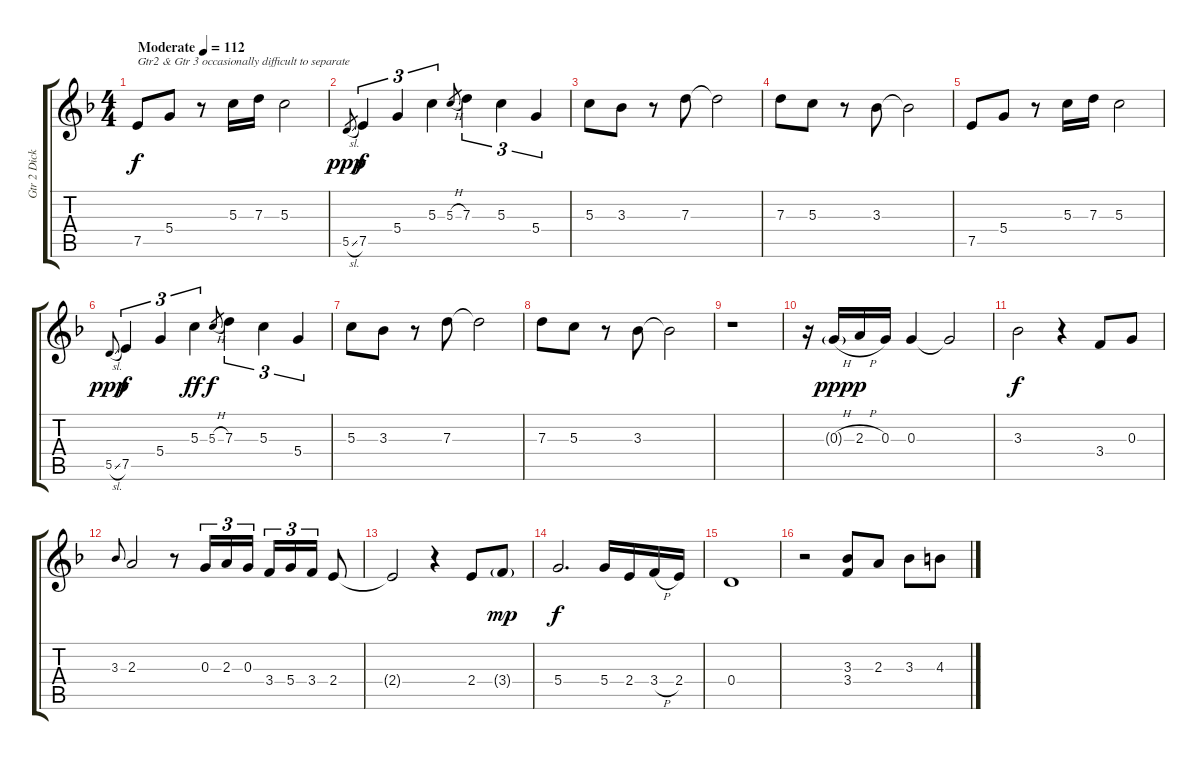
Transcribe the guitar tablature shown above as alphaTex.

\track ("Gtr 2 Dick Wagner" "Gtr 2 Dick") {instrument electricguitarjazz}
\staff {score tabs}
\tuning (E4 B3 G3 D3 A2 E2) {hide}
\ts (4 4)
\tempo (112 "Moderate")
\clef g2
\ks f
7.5.8{txt "Gtr2 & Gtr 3 occasionally difficult to separate" dy f instrument electricguitarjazz} 5.4.8 r.8 5.3.16 7.3.16 5.3.2 |
5.5{sl}.8{gr dy ppp} 7.5.4{tu (3 2) dy f} 5.4.4{tu (3 2)} 5.3.4{tu (3 2)} 5.3{h}.8{gr} 7.3.4{tu (3 2)} 5.3.4{tu (3 2)} 5.4.4{tu (3 2)} |
5.3.8 3.3.8 r.8 7.3.8 7.3{t}.2 |
7.3.8 5.3.8 r.8 3.3.8 3.3{t}.2 |
7.5.8 5.4.8 r.8 5.3.16 7.3.16 5.3.2 |
5.5{sl}.8{gr onbeat dy ppp} 7.5.4{tu (3 2) dy f} 5.4.4{tu (3 2)} 5.3.4{tu (3 2) dy ff} 5.3{h}.8{gr dy f} 7.3.4{tu (3 2)} 5.3.4{tu (3 2)} 5.4.4{tu (3 2)} |
5.3.8 3.3.8 r.8 7.3.8 7.3{t}.2 |
7.3.8{beam Down} 5.3.8{beam Down} r.8 3.3.8{beam Down} 3.3{t}.2{beam Down} |
r.1 |
r.16 0.3{h g}.16{dy ppp} 2.3{h}.16{dy p} 0.3.16 0.3.4 0.3{t}.2 |
3.3.2{dy f} r.4 3.4.8 0.3.8 |
3.3.8{gr onbeat} 2.3.2 r.8 0.3.16{tu (3 2)} 2.3.16{tu (3 2)} 0.3.16{tu (3 2)} 3.4.16{tu (3 2)} 5.4.16{tu (3 2)} 3.4.16{tu (3 2)} 2.4.8 |
2.4{t}.2 r.4 2.4.8 3.4{g}.8{dy mp} |
5.4.2{d dy f} 5.4.16 2.4.16 3.4{h}.16 2.4.16 |
0.4.1 |
r.2 (3.3 3.4).8 2.3.8 3.3.8 4.3.8
